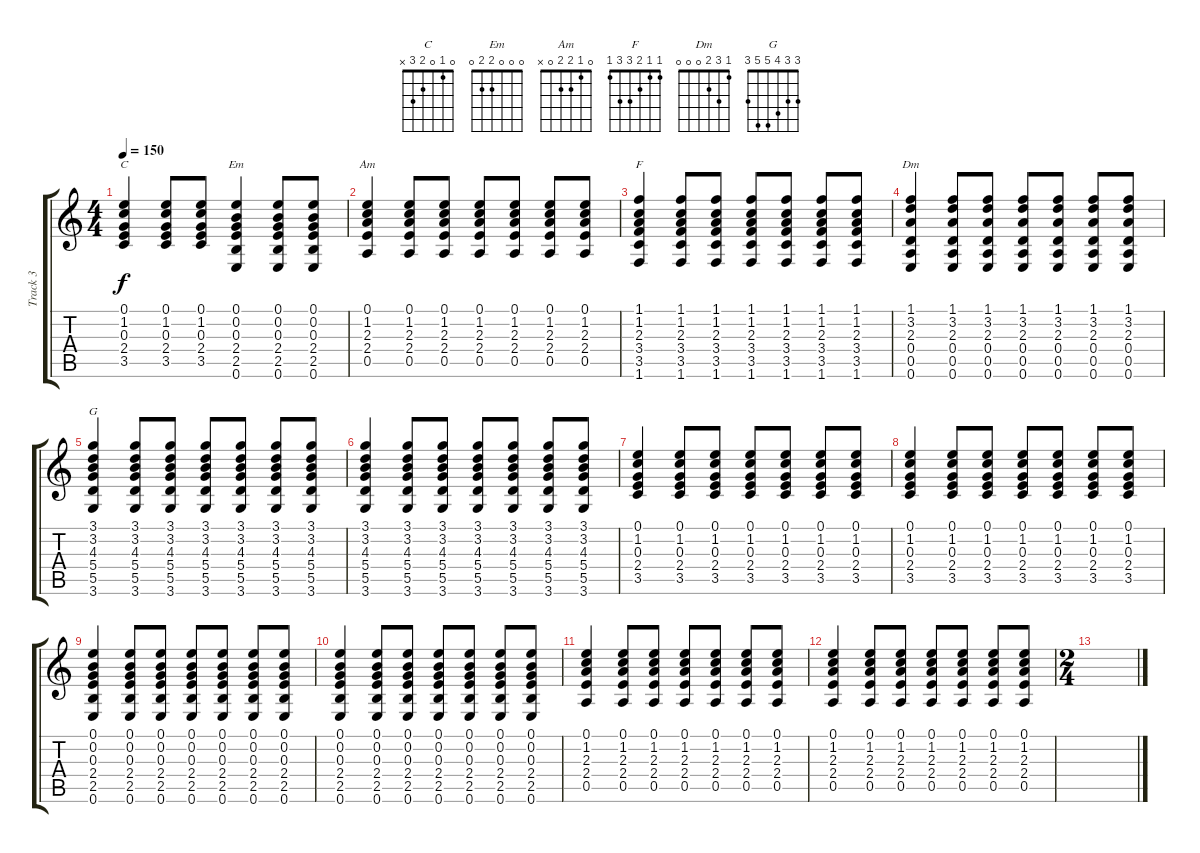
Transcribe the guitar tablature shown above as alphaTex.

\track ("Track 3" "Track 3") {instrument electricguitarclean}
\staff {score tabs}
\tuning (E4 B3 G3 D3 A2 E2) {hide}
\chord ("C" 0 1 0 2 3 x)
\chord ("Em" 0 0 0 2 2 0)
\chord ("Am" 0 1 2 2 0 x)
\chord ("F" 1 1 2 3 3 1)
\chord ("Dm" 1 3 2 0 0 0)
\chord ("G" 3 3 4 5 5 3)
\ts (4 4)
\tempo 150
\clef g2
\ks c
(0.1 1.2 0.3 2.4 3.5).4{ch "C" dy f} (0.1 1.2 0.3 2.4 3.5).8 (0.1 1.2 0.3 2.4 3.5).8 (0.1 0.2 0.3 2.4 2.5 0.6).4{ch "Em"} (0.1 0.2 0.3 2.4 2.5 0.6).8 (0.1 0.2 0.3 2.4 2.5 0.6).8 |
(0.1 1.2 2.3 2.4 0.5).4{ch "Am"} (0.1 1.2 2.3 2.4 0.5).8 (0.1 1.2 2.3 2.4 0.5).8 (0.1 1.2 2.3 2.4 0.5).8 (0.1 1.2 2.3 2.4 0.5).8 (0.1 1.2 2.3 2.4 0.5).8 (0.1 1.2 2.3 2.4 0.5).8 |
(1.1 1.2 2.3 3.4 3.5 1.6).4{ch "F"} (1.1 1.2 2.3 3.4 3.5 1.6).8 (1.1 1.2 2.3 3.4 3.5 1.6).8 (1.1 1.2 2.3 3.4 3.5 1.6).8 (1.1 1.2 2.3 3.4 3.5 1.6).8 (1.1 1.2 2.3 3.4 3.5 1.6).8 (1.1 1.2 2.3 3.4 3.5 1.6).8 |
(1.1 3.2 2.3 0.4 0.5 0.6).4{ch "Dm"} (1.1 3.2 2.3 0.4 0.5 0.6).8 (1.1 3.2 2.3 0.4 0.5 0.6).8 (1.1 3.2 2.3 0.4 0.5 0.6).8 (1.1 3.2 2.3 0.4 0.5 0.6).8 (1.1 3.2 2.3 0.4 0.5 0.6).8 (1.1 3.2 2.3 0.4 0.5 0.6).8 |
(3.1 3.2 4.3 5.4 5.5 3.6).4{ch "G"} (3.1 3.2 4.3 5.4 5.5 3.6).8 (3.1 3.2 4.3 5.4 5.5 3.6).8 (3.1 3.2 4.3 5.4 5.5 3.6).8 (3.1 3.2 4.3 5.4 5.5 3.6).8 (3.1 3.2 4.3 5.4 5.5 3.6).8 (3.1 3.2 4.3 5.4 5.5 3.6).8 |
(3.1 3.2 4.3 5.4 5.5 3.6).4 (3.1 3.2 4.3 5.4 5.5 3.6).8 (3.1 3.2 4.3 5.4 5.5 3.6).8 (3.1 3.2 4.3 5.4 5.5 3.6).8 (3.1 3.2 4.3 5.4 5.5 3.6).8 (3.1 3.2 4.3 5.4 5.5 3.6).8 (3.1 3.2 4.3 5.4 5.5 3.6).8 |
(0.1 1.2 0.3 2.4 3.5).4 (0.1 1.2 0.3 2.4 3.5).8 (0.1 1.2 0.3 2.4 3.5).8 (0.1 1.2 0.3 2.4 3.5).8 (0.1 1.2 0.3 2.4 3.5).8 (0.1 1.2 0.3 2.4 3.5).8 (0.1 1.2 0.3 2.4 3.5).8 |
(0.1 1.2 0.3 2.4 3.5).4 (0.1 1.2 0.3 2.4 3.5).8 (0.1 1.2 0.3 2.4 3.5).8 (0.1 1.2 0.3 2.4 3.5).8 (0.1 1.2 0.3 2.4 3.5).8 (0.1 1.2 0.3 2.4 3.5).8 (0.1 1.2 0.3 2.4 3.5).8 |
(0.1 0.2 0.3 2.4 2.5 0.6).4 (0.1 0.2 0.3 2.4 2.5 0.6).8 (0.1 0.2 0.3 2.4 2.5 0.6).8 (0.1 0.2 0.3 2.4 2.5 0.6).8 (0.1 0.2 0.3 2.4 2.5 0.6).8 (0.1 0.2 0.3 2.4 2.5 0.6).8 (0.1 0.2 0.3 2.4 2.5 0.6).8 |
(0.1 0.2 0.3 2.4 2.5 0.6).4 (0.1 0.2 0.3 2.4 2.5 0.6).8 (0.1 0.2 0.3 2.4 2.5 0.6).8 (0.1 0.2 0.3 2.4 2.5 0.6).8 (0.1 0.2 0.3 2.4 2.5 0.6).8 (0.1 0.2 0.3 2.4 2.5 0.6).8 (0.1 0.2 0.3 2.4 2.5 0.6).8 |
(0.1 1.2 2.3 2.4 0.5).4 (0.1 1.2 2.3 2.4 0.5).8 (0.1 1.2 2.3 2.4 0.5).8 (0.1 1.2 2.3 2.4 0.5).8 (0.1 1.2 2.3 2.4 0.5).8 (0.1 1.2 2.3 2.4 0.5).8 (0.1 1.2 2.3 2.4 0.5).8 |
(0.1 1.2 2.3 2.4 0.5).4 (0.1 1.2 2.3 2.4 0.5).8 (0.1 1.2 2.3 2.4 0.5).8 (0.1 1.2 2.3 2.4 0.5).8 (0.1 1.2 2.3 2.4 0.5).8 (0.1 1.2 2.3 2.4 0.5).8 (0.1 1.2 2.3 2.4 0.5).8 |
\ts (2 4)
